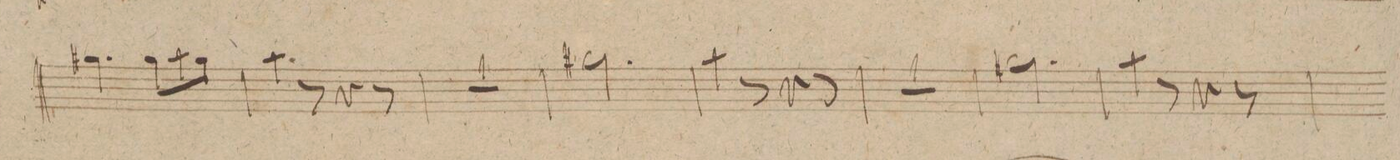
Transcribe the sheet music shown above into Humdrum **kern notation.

**kern	**dynam
*I"Flauto 2do	*
*clefG2	*
*k[]	*
*M6/8	*
4.gg#X\	.
8gg#\L	.
8aa\	.
8gg#\J	.
=128	=128
4aa\	.
8r	.
4r	.
8r	.
=129	=129
2.r	.
=130	=130
2.gg#X\	.
=131	=131
4aa\	.
8r	.
4r	.
8r	.
=132	=132
2.r	.
=133	=133
2.gg#X\	.
=134	=134
4aa\	.
8r	.
4r	.
8r	.
=135	=135
*-	*-
